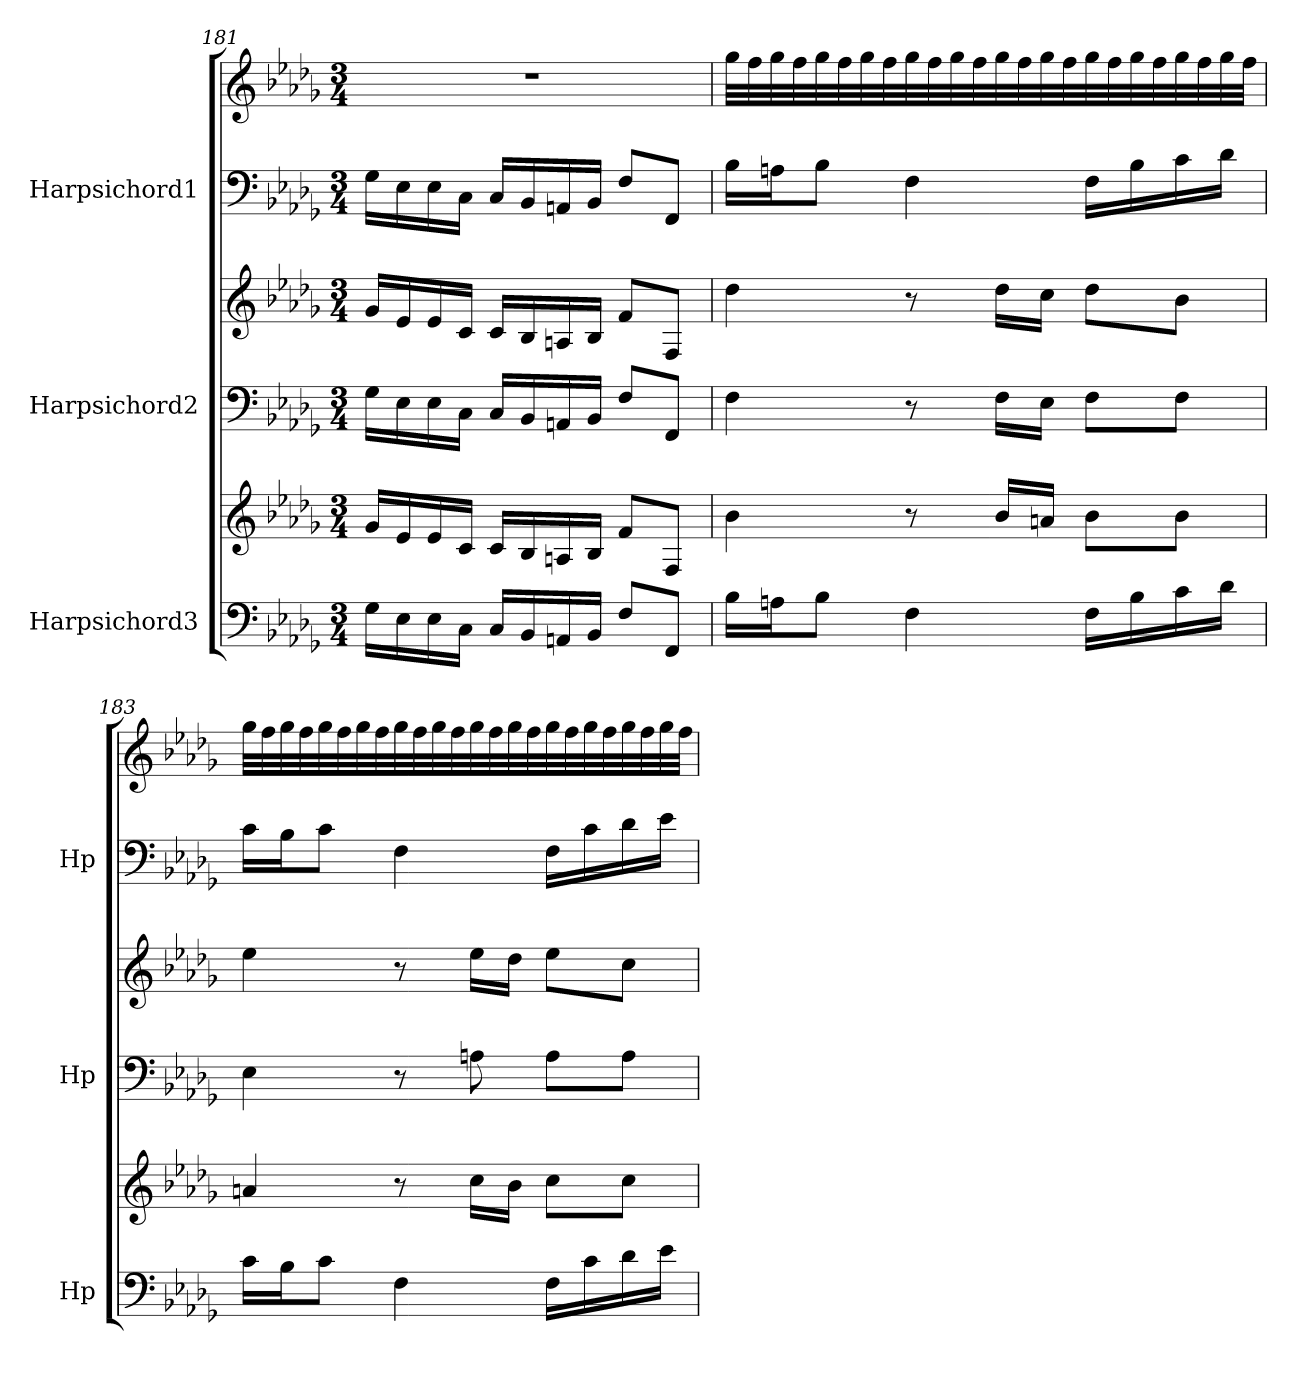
**kern	**kern	**kern	**kern	**kern	**kern
*part3	*part3	*part2	*part2	*part1	*part1
*staff6	*staff5	*staff4	*staff3	*staff2	*staff1
*I"Harpsichord3	*	*I"Harpsichord2	*	*I"Harpsichord1	*
*I'Hp	*	*I'Hp	*	*I'Hp	*
!!LO:LB:g=z
*clefF4	*clefG2	*clefF4	*clefG2	*clefF4	*clefG2
*k[b-e-a-d-g-]	*k[b-e-a-d-g-]	*k[b-e-a-d-g-]	*k[b-e-a-d-g-]	*k[b-e-a-d-g-]	*k[b-e-a-d-g-]
*M3/4	*M3/4	*M3/4	*M3/4	*M3/4	*M3/4
=181	=181	=181	=181	=181	=181
16G-\LL	16g-/LL	16G-\LL	16g-/LL	16G-\LL	2.r
16E-\	16e-/	16E-\	16e-/	16E-\	.
16E-\	16e-/	16E-\	16e-/	16E-\	.
16C\JJ	16c/JJ	16C\JJ	16c/JJ	16C\JJ	.
16C/LL	16c/LL	16C/LL	16c/LL	16C/LL	.
16BB-/	16B-/	16BB-/	16B-/	16BB-/	.
16AAn/	16An/	16AAn/	16An/	16AAn/	.
16BB-/JJ	16B-/JJ	16BB-/JJ	16B-/JJ	16BB-/JJ	.
8F/L	8f/L	8F/L	8f/L	8F/L	.
8FF/J	8F/J	8FF/J	8F/J	8FF/J	.
=182	=182	=182	=182	=182	=182
16B-\LL	4b-\	4F\	4dd-\	16B-\LL	32gg-\LLL
.	.	.	.	.	32ff\
16An\J	.	.	.	16An\J	32gg-\
.	.	.	.	.	32ff\
8B-\J	.	.	.	8B-\J	32gg-\
.	.	.	.	.	32ff\
.	.	.	.	.	32gg-\
.	.	.	.	.	32ff\
4F\	8r	8r	8r	4F\	32gg-\
.	.	.	.	.	32ff\
.	.	.	.	.	32gg-\
.	.	.	.	.	32ff\
.	16b-/LL	16F\LL	16dd-\LL	.	32gg-\
.	.	.	.	.	32ff\
.	16an/JJ	16E-\JJ	16cc\JJ	.	32gg-\
.	.	.	.	.	32ff\
16F\LL	8b-\L	8F\L	8dd-\L	16F\LL	32gg-\
.	.	.	.	.	32ff\
16B-\	.	.	.	16B-\	32gg-\
.	.	.	.	.	32ff\
16c\	8b-\J	8F\J	8b-\J	16c\	32gg-\
.	.	.	.	.	32ff\
16d-\JJ	.	.	.	16d-\JJ	32gg-\
.	.	.	.	.	32ff\JJJ
!!LO:LB:g=z
=183	=183	=183	=183	=183	=183
16c\LL	4an/	4E-\	4ee-\	16c\LL	32gg-\LLL
.	.	.	.	.	32ff\
16B-\J	.	.	.	16B-\J	32gg-\
.	.	.	.	.	32ff\
8c\J	.	.	.	8c\J	32gg-\
.	.	.	.	.	32ff\
.	.	.	.	.	32gg-\
.	.	.	.	.	32ff\
4F\	8r	8r	8r	4F\	32gg-\
.	.	.	.	.	32ff\
.	.	.	.	.	32gg-\
.	.	.	.	.	32ff\
.	16cc\LL	8An\	16ee-\LL	.	32gg-\
.	.	.	.	.	32ff\
.	16b-\JJ	.	16dd-\JJ	.	32gg-\
.	.	.	.	.	32ff\
16F\LL	8cc\L	8A\L	8ee-\L	16F\LL	32gg-\
.	.	.	.	.	32ff\
16c\	.	.	.	16c\	32gg-\
.	.	.	.	.	32ff\
16d-\	8cc\J	8A\J	8cc\J	16d-\	32gg-\
.	.	.	.	.	32ff\
16e-\JJ	.	.	.	16e-\JJ	32gg-\
.	.	.	.	.	32ff\JJJ
=	=	=	=	=	=
*-	*-	*-	*-	*-	*-
